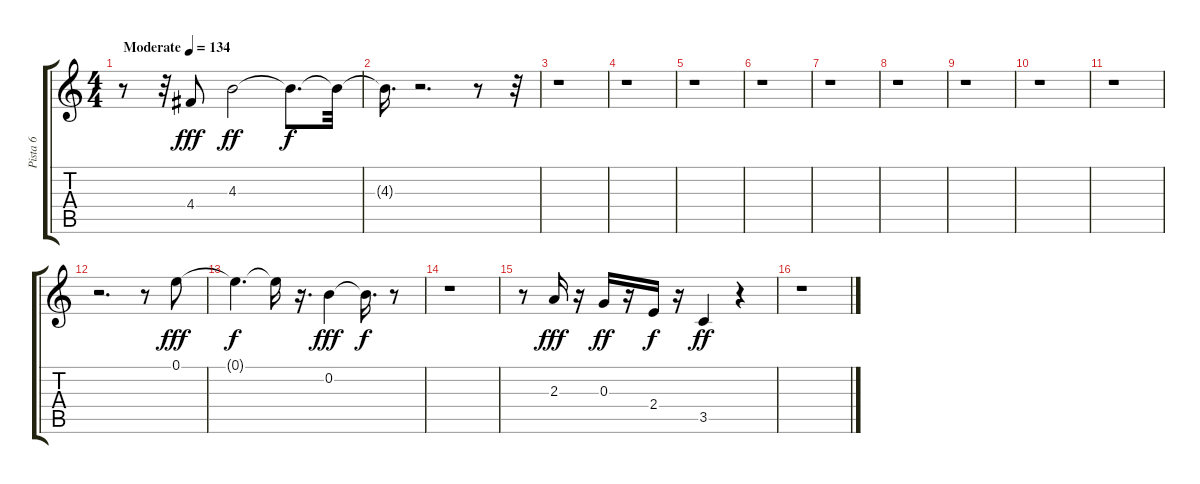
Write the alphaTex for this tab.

\track ("Pista 6" "Pista 6") {instrument electricguitarjazz}
\staff {score tabs}
\tuning (E4 B3 G3 D3 A2 E2) {hide}
\ts (4 4)
\tempo (134 "Moderate")
\clef g2
\ks c
r.8{dy fff instrument electricguitarjazz} r.32 4.4.8 4.3.2{dy ff} 4.3{t}.8{d dy f} 4.3{t}.32 |
4.3{t}.16{d} r.2{d} r.8 r.32 |
r.1 |
r.1 |
r.1 |
r.1 |
r.1 |
r.1 |
r.1 |
r.1 |
r.1 |
r.2{d} r.8 0.1.8{dy fff} |
0.1{t}.4{d dy f} 0.1{t}.16 r.16{d} 0.2.4{dy fff} 0.2{t}.16{d dy f} r.8 |
r.1 |
r.8 2.3.16{dy fff} r.16 0.3.16{dy ff} r.16 2.4.16{dy f} r.16 3.5.4{dy ff} r.4 |
r.1
